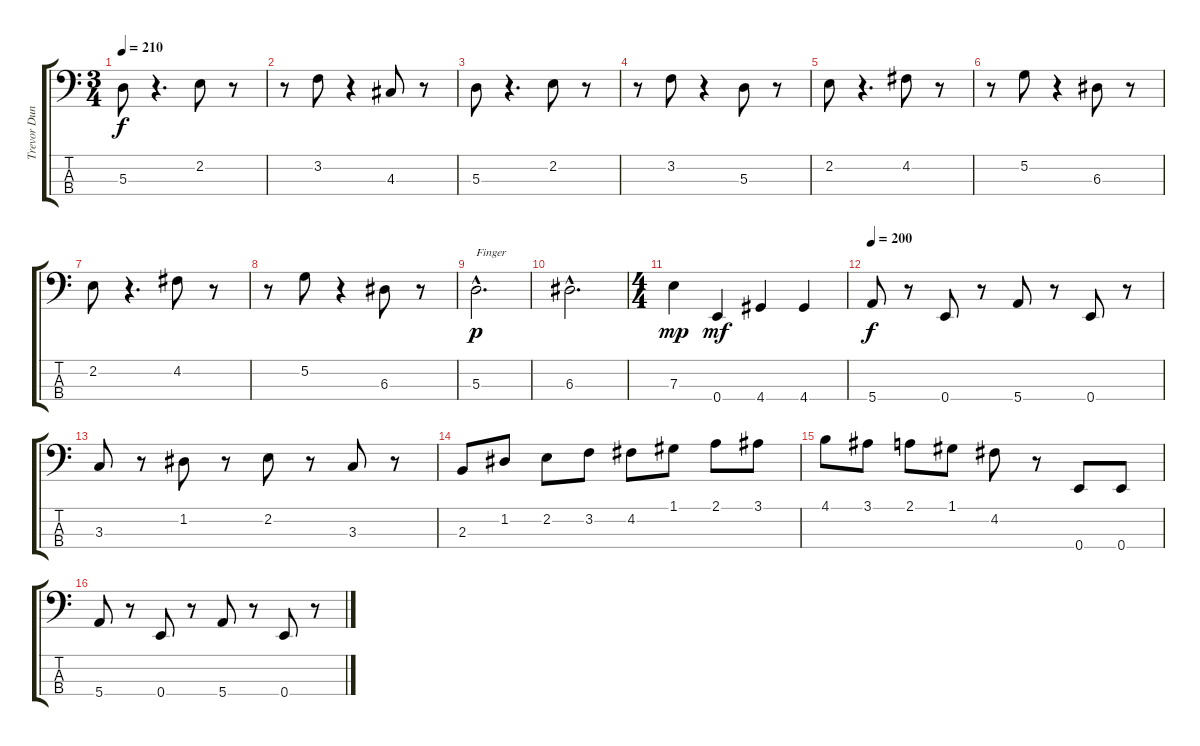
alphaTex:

\track ("Trevor Dunn - Bass" "Trevor Dun") {instrument electricbassfinger}
\staff {score tabs}
\tuning (G2 D2 A1 E1) {hide}
\ts (3 4)
\tempo 210
\clef f4
\ks c
5.3.8{dy f} r.4{d} 2.2.8 r.8 |
r.8 3.2.8 r.4 4.3.8 r.8 |
5.3.8 r.4{d} 2.2.8 r.8 |
r.8 3.2.8 r.4 5.3.8 r.8 |
2.2.8 r.4{d} 4.2.8 r.8 |
r.8 5.2.8 r.4 6.3.8 r.8 |
2.2.8 r.4{d} 4.2.8 r.8 |
r.8 5.2.8 r.4 6.3.8 r.8 |
5.3{hac}.2{d txt "Finger" dy p instrument electricbassfinger} |
6.3{hac}.2{d} |
\ts (4 4)
7.3.4{dy mp} 0.4.4{dy mf} 4.4.4 4.4.4 |
\tempo 200
5.4.8{dy f} r.8 0.4.8 r.8 5.4.8 r.8 0.4.8 r.8 |
3.3.8 r.8 1.2.8 r.8 2.2.8 r.8 3.3.8 r.8 |
2.3.8 1.2.8 2.2.8 3.2.8 4.2.8 1.1.8 2.1.8 3.1.8 |
4.1.8 3.1.8 2.1.8 1.1.8 4.2.8 r.8 0.4.8 0.4.8 |
5.4.8 r.8 0.4.8 r.8 5.4.8 r.8 0.4.8 r.8
